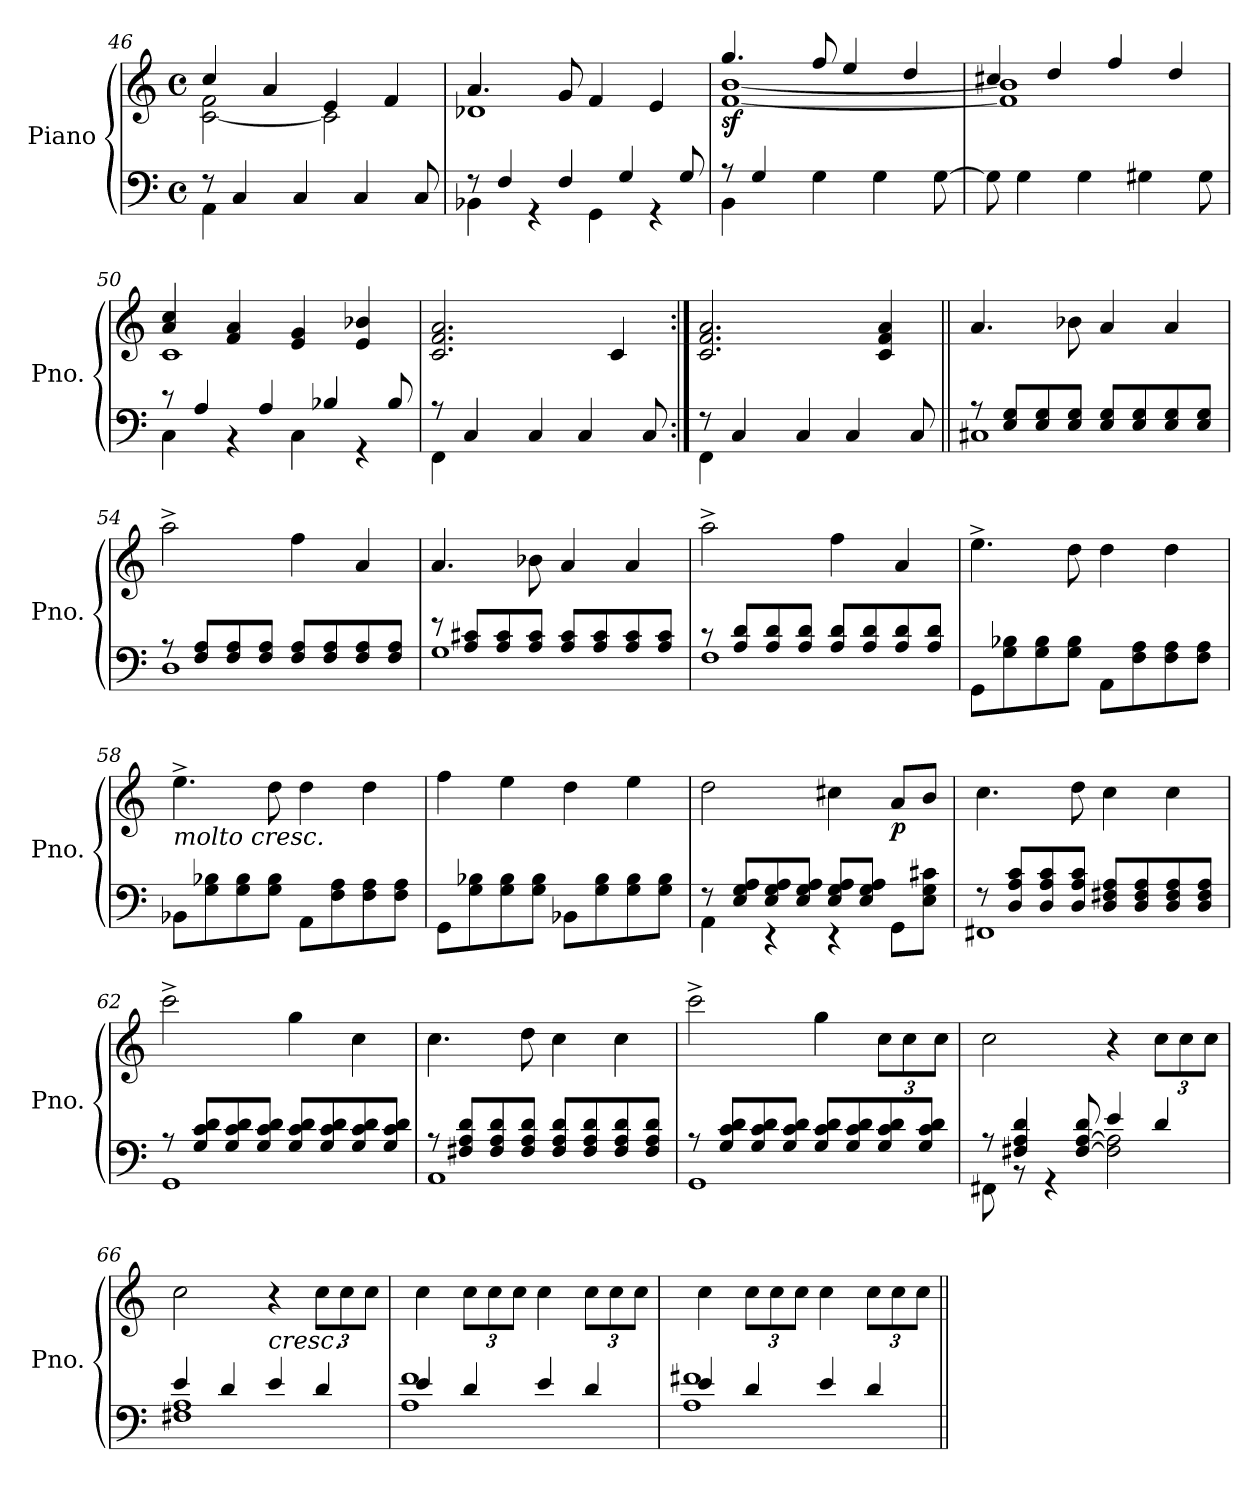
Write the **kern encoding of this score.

**kern	**kern	**dynam
*part1	*part1	*part1
*staff2	*staff1	*staff1/2
*I"Piano	*	*
*I'Pno.	*	*
*clefF4	*clefG2	*
*k[]	*k[]	*
*M4/4	*M4/4	*
*met(c)	*met(c)	*
=46	=46	=46
*^	*^	*
8r	4AA\	4cc/	[2c\ 2f\	.
4C/	.	.	.	.
.	2.ryy	4a/	.	.
4C/	.	.	.	.
.	.	4e/	2c\]	.
4C/	.	.	.	.
.	.	4f/	.	.
8C/	.	.	.	.
=47	=47	=47	=47	=47
8r	4BB-X\	4.a/	1d-X	.
4F/	.	.	.	.
.	4r	.	.	.
4F/	.	8g/	.	.
.	4GG\	4f/	.	.
4G/	.	.	.	.
.	4r	4e/	.	.
8G/	.	.	.	.
=48	=48	=48	=48	=48
!	!	!	!	!LO:DY:b
8r	4BB\	4.gg/	[1f [1b	sf
4G/	.	.	.	.
.	2.ryy	.	.	.
4G\	.	8ff/	.	.
.	.	4ee/	.	.
4G\	.	.	.	.
.	.	4dd/	.	.
[8G\	.	.	.	.
*v	*v	*	*	*
=49	=49	=49	=49
8G\]	4cc#X/	1f] 1b]	.
4G\	.	.	.
.	4dd/	.	.
4G\	.	.	.
.	4ff/	.	.
4G#X\	.	.	.
.	4dd/	.	.
8G#\	.	.	.
=50	=50	=50	=50
*^	*	*	*
8r	4C\	4a/ 4cc/	1c	.
4A/	.	.	.	.
.	4r	4f/ 4a/	.	.
4A/	.	.	.	.
.	4C\	4e/ 4g/	.	.
4B-X/	.	.	.	.
.	4r	4e/ 4b-X/	.	.
8B-/	.	.	.	.
*	*	*v	*v	*
=51	=51	=51	=51
8r	4FF\	2.c/ 2.f/ 2.a/	.
4C/	.	.	.
.	2.ryy	.	.
4C/	.	.	.
4C/	.	.	.
.	.	4c/	.
8C/	.	.	.
=52:|!	=52:|!	=52:|!	=52:|!
8r	4FF\	2.c/ 2.f/ 2.a/	.
4C/	.	.	.
.	2.ryy	.	.
4C/	.	.	.
4C/	.	.	.
.	.	4c/ 4f/ 4a/	.
8C/	.	.	.
=53||	=53||	=53||	=53||
8r	1C#X	4.a/	.
8E/ 8G/L	.	.	.
8E/ 8G/	.	.	.
8E/ 8G/J	.	8b-X\	.
8E/ 8G/L	.	4a/	.
8E/ 8G/	.	.	.
8E/ 8G/	.	4a/	.
8E/ 8G/J	.	.	.
=54	=54	=54	=54
8r	1D	2aa^\	.
8F/ 8A/L	.	.	.
8F/ 8A/	.	.	.
8F/ 8A/J	.	.	.
8F/ 8A/L	.	4ff\	.
8F/ 8A/	.	.	.
8F/ 8A/	.	4a/	.
8F/ 8A/J	.	.	.
=55	=55	=55	=55
8r	1G	4.a/	.
8A/ 8c#X/L	.	.	.
8A/ 8c#/	.	.	.
8A/ 8c#/J	.	8b-X\	.
8A/ 8c#/L	.	4a/	.
8A/ 8c#/	.	.	.
8A/ 8c#/	.	4a/	.
8A/ 8c#/J	.	.	.
=56	=56	=56	=56
8r	1F	2aa^\	.
8A/ 8d/L	.	.	.
8A/ 8d/	.	.	.
8A/ 8d/J	.	.	.
8A/ 8d/L	.	4ff\	.
8A/ 8d/	.	.	.
8A/ 8d/	.	4a/	.
8A/ 8d/J	.	.	.
*v	*v	*	*
=57	=57	=57
8GG\L	4.ee^\	.
8G\ 8B-X\	.	.
8G\ 8B-\	.	.
8G\ 8B-\J	8dd\	.
8AA\L	4dd\	.
8F\ 8A\	.	.
8F\ 8A\	4dd\	.
8F\ 8A\J	.	.
=58	=58	=58
!	!LO:TX:b:i:t=molto cresc.	!
8BB-X\L	4.ee^\	.
8G\ 8B-X\	.	.
8G\ 8B-\	.	.
8G\ 8B-\J	8dd\	.
8AA\L	4dd\	.
8F\ 8A\	.	.
8F\ 8A\	4dd\	.
8F\ 8A\J	.	.
=59	=59	=59
8GG\L	4ff\	.
8G\ 8B-X\	.	.
8G\ 8B-\	4ee\	.
8G\ 8B-\J	.	.
8BB-X\L	4dd\	.
8G\ 8B-\	.	.
8G\ 8B-\	4ee\	.
8G\ 8B-\J	.	.
=60	=60	=60
*^	*	*
8r	4AA\	2dd\	.
8E/ 8G/ 8A/L	.	.	.
8E/ 8G/ 8A/	4r	.	.
8E/ 8G/ 8A/J	.	.	.
8E/ 8G/ 8A/L	4r	4cc#X\	.
8E/ 8G/ 8A/J	.	.	.
!	!	!	!LO:DY:b
8GG\L	4ryy	8a/L	p
8E\ 8G\ 8c#X\J	.	8b/J	.
=61	=61	=61	=61
8r	1FF#X	4.cc\	.
8D/ 8A/ 8c/L	.	.	.
8D/ 8A/ 8c/	.	.	.
8D/ 8A/ 8c/J	.	8dd\	.
8D/ 8F#X/ 8A/L	.	4cc\	.
8D/ 8F#/ 8A/	.	.	.
8D/ 8F#/ 8A/	.	4cc\	.
8D/ 8F#/ 8A/J	.	.	.
=62	=62	=62	=62
8r	1GG	2ccc^\	.
8G/ 8c/ 8d/L	.	.	.
8G/ 8c/ 8d/	.	.	.
8G/ 8c/ 8d/J	.	.	.
8G/ 8c/ 8d/L	.	4gg\	.
8G/ 8c/ 8d/	.	.	.
8G/ 8c/ 8d/	.	4cc\	.
8G/ 8c/ 8d/J	.	.	.
=63	=63	=63	=63
8r	1AA	4.cc\	.
8F#X/ 8A/ 8d/L	.	.	.
8F#/ 8A/ 8d/	.	.	.
8F#/ 8A/ 8d/J	.	8dd\	.
8F#/ 8A/ 8d/L	.	4cc\	.
8F#/ 8A/ 8d/	.	.	.
8F#/ 8A/ 8d/	.	4cc\	.
8F#/ 8A/ 8d/J	.	.	.
=64	=64	=64	=64
8r	1GG	2ccc^\	.
8G/ 8c/ 8d/L	.	.	.
8G/ 8c/ 8d/	.	.	.
8G/ 8c/ 8d/J	.	.	.
8G/ 8c/ 8d/L	.	4gg\	.
8G/ 8c/ 8d/	.	.	.
*	*	*Xbrackettup	*
8G/ 8c/ 8d/	.	12cc\L	.
.	.	12cc\	.
8G/ 8c/ 8d/J	.	.	.
.	.	12cc\J	.
=65	=65	=65	=65
8r	8FF#X\	2cc\	.
4F#X/ 4A/ 4d/	8r	.	.
.	4r	.	.
[<8F#/ [<8A/ 8d/	.	.	.
4e/	2F#\] 2A\]	4r	.
4d/	.	12cc\L	.
.	.	12cc\	.
.	.	12cc\J	.
=66	=66	=66	=66
4e/	1F#X 1A	2cc\	.
4d/	.	.	.
!	!	!LO:TX:b:i:t=cresc.	!
4e/	.	4r	.
4d/	.	12cc\L	.
.	.	12cc\	.
.	.	12cc\J	.
=67	=67	=67	=67
4e/	1A 1f	4cc\	.
4d/	.	12cc\L	.
.	.	12cc\	.
.	.	12cc\J	.
4e/	.	4cc\	.
4d/	.	12cc\L	.
.	.	12cc\	.
.	.	12cc\J	.
=68	=68	=68	=68
4e/	1A 1f#X	4cc\	.
4d/	.	12cc\L	.
.	.	12cc\	.
.	.	12cc\J	.
4e/	.	4cc\	.
4d/	.	12cc\L	.
.	.	12cc\	.
.	.	12cc\J	.
*v	*v	*	*
=||	=||	=||
*-	*-	*-
